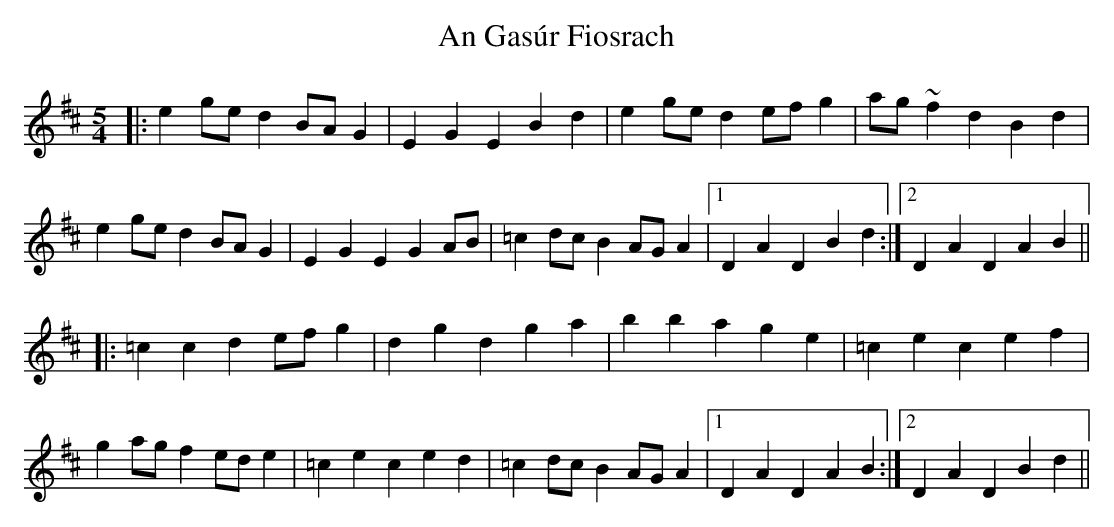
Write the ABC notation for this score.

X:1
T: An Gasúr Fiosrach
M: 2/4
L: 1/8
K: Edor
M:5/4
|:e2 ge d2 BAG2| E2 G2E2 B2 d2|e2 ge d2 efg2| ag ~f2 d2 B2 d2|
e2 ge d2 BAG2| E2 G2 E2 G2 AB|=c2 dc B2 AGA2|1 D2 A2 D2 B2 d2:|2 D2 A2 D2A2 B2||
|:=c2 c2 d2 ef g2| d2 g2 d2 g2 a2|b2 b2 a2 g2 e2| =c2 e2 c2 e2 f2|
g2 ag f2 ed e2| =c2 e2 c2 e2 d2|=c2 dc B2 AG A2 |1 D2 A2 D2 A2 B2 :|2 D2 A2 D2 B2 d2||
